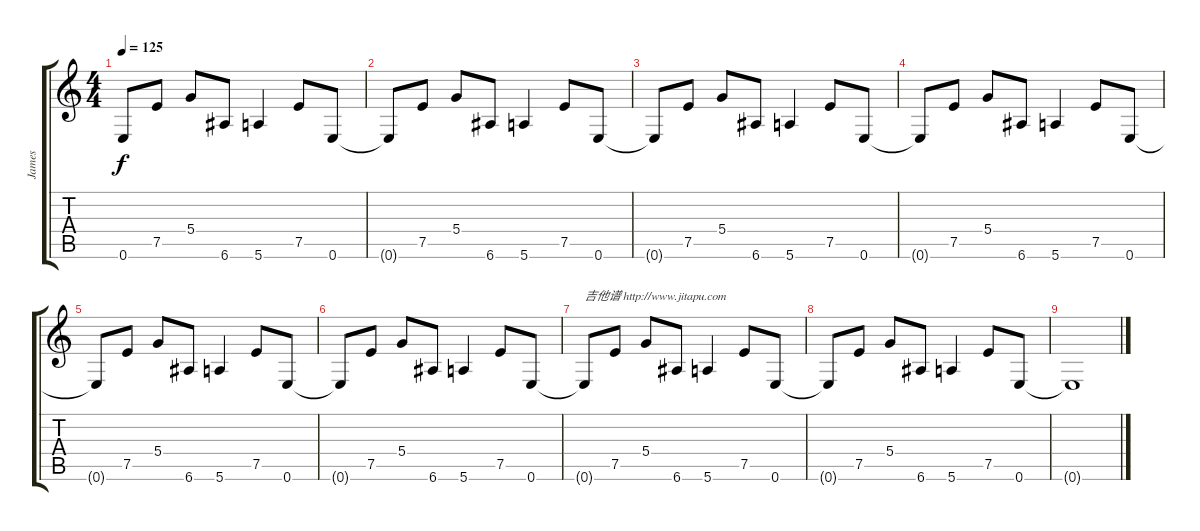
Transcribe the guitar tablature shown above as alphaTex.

\track ("James" "James") {instrument overdrivenguitar}
\staff {score tabs}
\tuning (E4 B3 G3 D3 A2 E2) {hide}
\ts (4 4)
\tempo 125
\clef g2
\ks c
0.6{t}.8{dy f} 7.5.8 5.4.8 6.6.8 5.6.4 7.5.8 0.6.8 |
0.6{t}.8 7.5.8 5.4.8 6.6.8 5.6.4 7.5.8 0.6.8 |
0.6{t}.8 7.5.8 5.4.8 6.6.8 5.6.4 7.5.8 0.6.8 |
0.6{t}.8 7.5.8 5.4.8 6.6.8 5.6.4 7.5.8 0.6.8 |
0.6{t}.8{volume 7} 7.5.8 5.4.8 6.6.8 5.6.4 7.5.8 0.6.8 |
0.6{t}.8 7.5.8 5.4.8 6.6.8 5.6.4 7.5.8 0.6.8 |
0.6{t}.8{txt "吉他谱 http://www.jitapu.com"} 7.5.8{volume 0} 5.4.8 6.6.8 5.6.4 7.5.8 0.6.8 |
0.6{t}.8 7.5.8 5.4.8 6.6.8 5.6.4 7.5.8 0.6.8 |
0.6{t}.1
